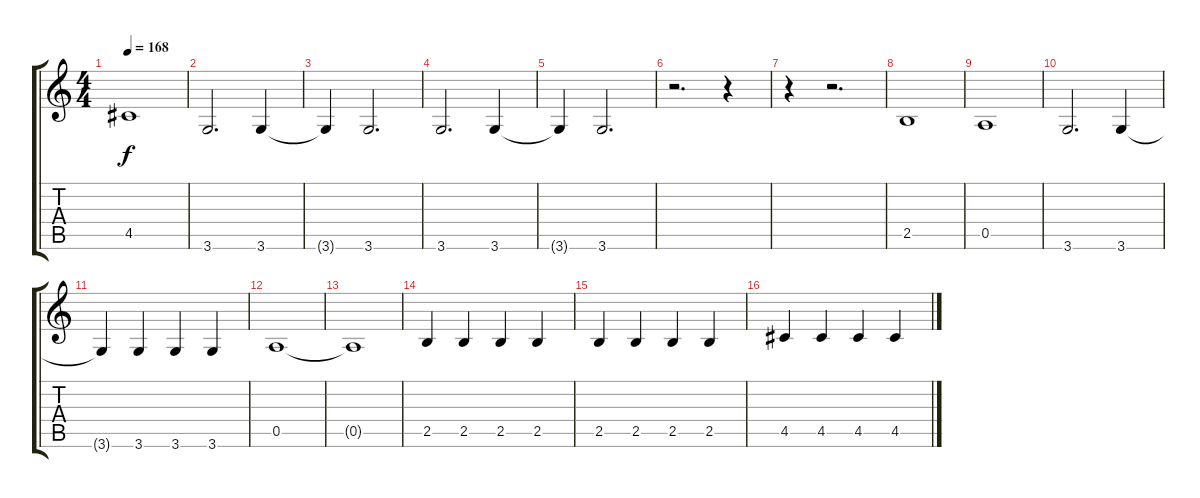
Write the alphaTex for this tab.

\track "" {instrument electricbassfinger}
\staff {score tabs}
\tuning (E4 B3 G3 D3 A2 E2) {hide}
\ts (4 4)
\tempo 168
\clef g2
\ks c
4.5{t}.1{dy f} |
3.6.2{d} 3.6.4 |
3.6{t}.4 3.6.2{d} |
3.6.2{d} 3.6.4 |
3.6{t}.4 3.6.2{d} |
r.2{d} r.4 |
r.4 r.2{d} |
2.5.1 |
0.5.1 |
3.6.2{d} 3.6.4 |
3.6{t}.4 3.6.4 3.6.4 3.6.4 |
0.5.1 |
0.5{t}.1 |
2.5.4 2.5.4 2.5.4 2.5.4 |
2.5.4 2.5.4 2.5.4 2.5.4 |
4.5.4 4.5.4 4.5.4 4.5.4
